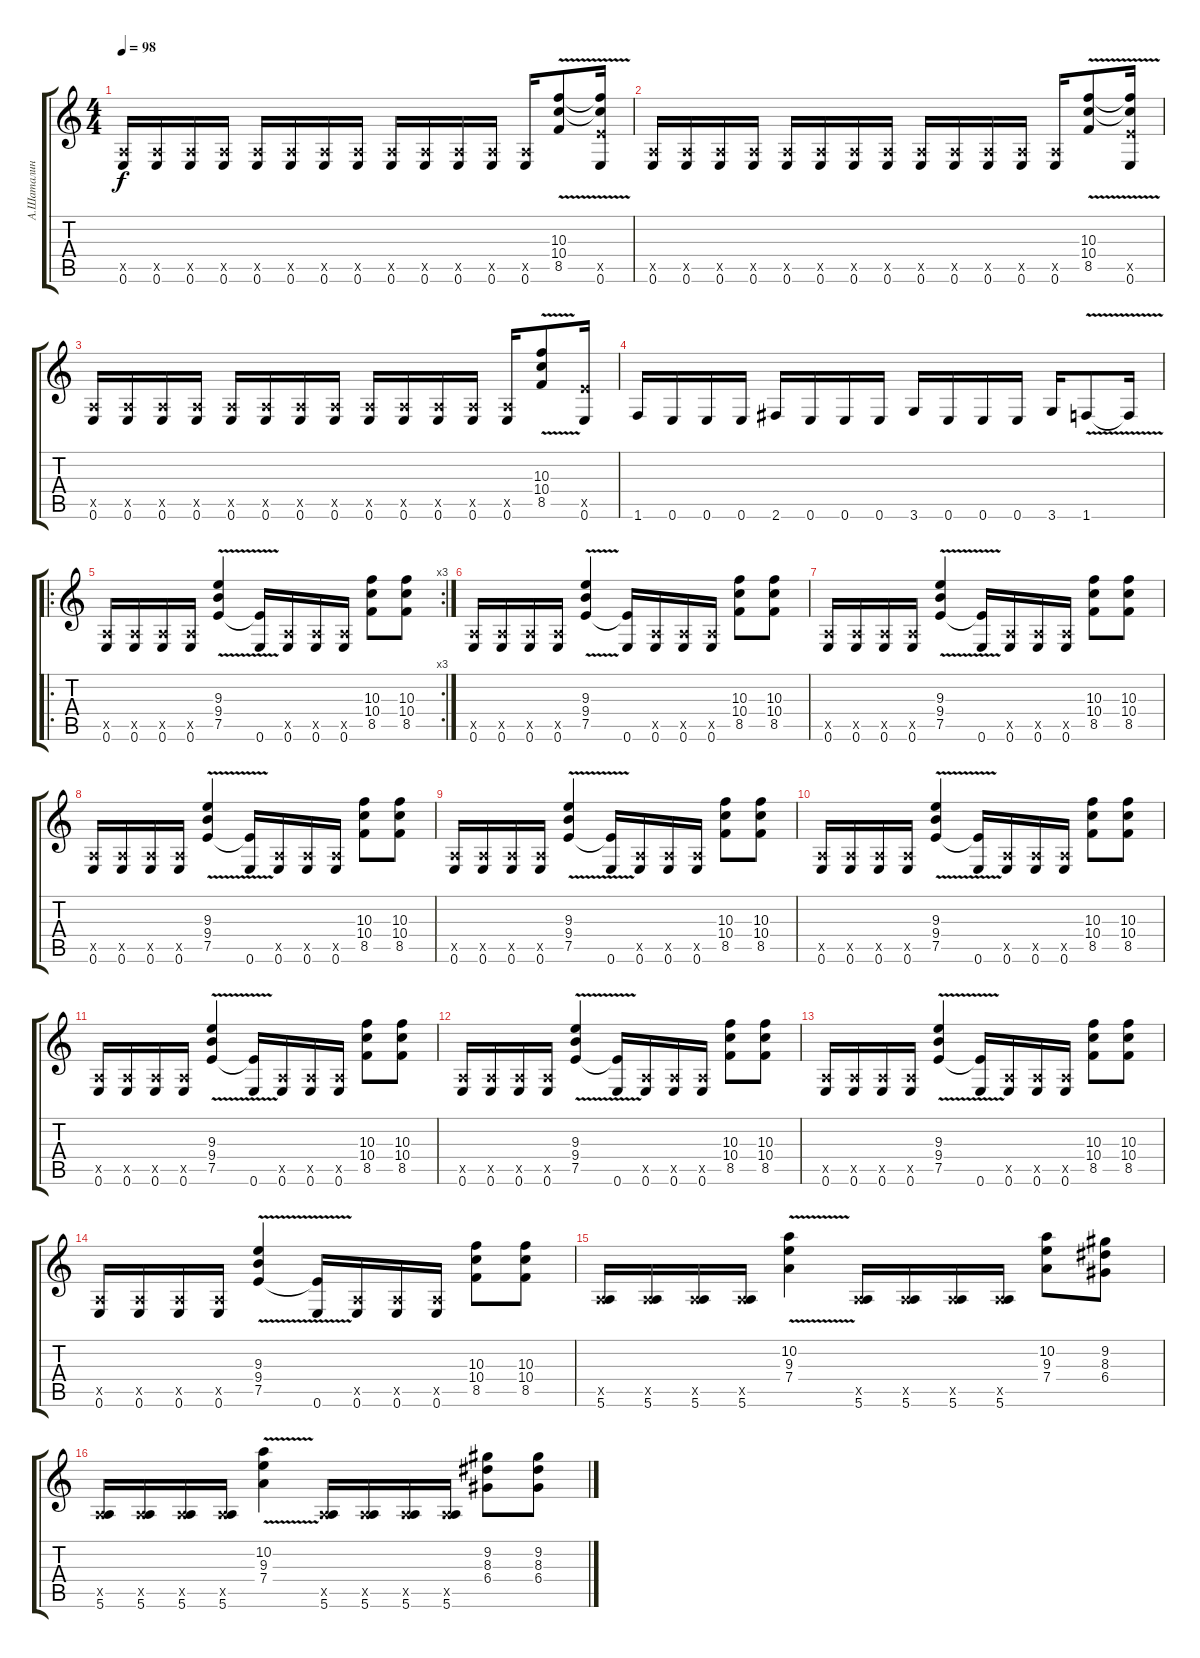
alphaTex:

\track ("А.Шаталин" "А.Шаталин") {instrument distortionguitar}
\staff {score tabs}
\tuning (E4 B3 G3 D3 A2 E2) {hide}
\ts (4 4)
\tempo 98
\clef g2
\ks c
(0.5{x} 0.6).16{dy f instrument distortionguitar} (0.5{x} 0.6).16 (0.5{x} 0.6).16 (0.5{x} 0.6).16 (0.5{x} 0.6).16 (0.5{x} 0.6).16 (0.5{x} 0.6).16 (0.5{x} 0.6).16 (0.5{x} 0.6).16 (0.5{x} 0.6).16 (0.5{x} 0.6).16 (0.5{x} 0.6).16 (0.5{x} 0.6).16 (10.3{v} 10.4{v} 8.5{v}).8 (10.3{t} 10.4{t} 7.5{x} 0.6).16 |
(0.5{x} 0.6).16 (0.5{x} 0.6).16 (0.5{x} 0.6).16 (0.5{x} 0.6).16 (0.5{x} 0.6).16 (0.5{x} 0.6).16 (0.5{x} 0.6).16 (0.5{x} 0.6).16 (0.5{x} 0.6).16 (0.5{x} 0.6).16 (0.5{x} 0.6).16 (0.5{x} 0.6).16 (0.5{x} 0.6).16 (10.3{v} 10.4{v} 8.5{v}).8 (10.3{t} 10.4{t} 7.5{x} 0.6).16 |
(0.5{x} 0.6).16 (0.5{x} 0.6).16 (0.5{x} 0.6).16 (0.5{x} 0.6).16 (0.5{x} 0.6).16 (0.5{x} 0.6).16 (0.5{x} 0.6).16 (0.5{x} 0.6).16 (0.5{x} 0.6).16 (0.5{x} 0.6).16 (0.5{x} 0.6).16 (0.5{x} 0.6).16 (0.5{x} 0.6).16 (10.3{v} 10.4{v} 8.5{v}).8 (7.5{x} 0.6).16 |
1.6.16 0.6.16 0.6.16 0.6.16 2.6.16 0.6.16 0.6.16 0.6.16 3.6.16 0.6.16 0.6.16 0.6.16 3.6.16 1.6{v}.8 1.6{t}.16 |
\ro
\rc 3
(0.5{x} 0.6).16 (0.5{x} 0.6).16 (0.5{x} 0.6).16 (0.5{x} 0.6).16 (9.3 9.4 7.5{v}).4 (7.5{t} 0.6).16 (0.5{x} 0.6).16 (0.5{x} 0.6).16 (0.5{x} 0.6).16 (10.3 10.4 8.5).8 (10.3 10.4 8.5).8 |
(0.5{x} 0.6).16 (0.5{x} 0.6).16 (0.5{x} 0.6).16 (0.5{x} 0.6).16 (9.3 9.4{v} 7.5).4 (7.5{t} 0.6).16 (0.5{x} 0.6).16 (0.5{x} 0.6).16 (0.5{x} 0.6).16 (10.3 10.4 8.5).8 (10.3 10.4 8.5).8 |
(0.5{x} 0.6).16 (0.5{x} 0.6).16 (0.5{x} 0.6).16 (0.5{x} 0.6).16 (9.3 9.4 7.5{v}).4 (7.5{t} 0.6).16 (0.5{x} 0.6).16 (0.5{x} 0.6).16 (0.5{x} 0.6).16 (10.3 10.4 8.5).8 (10.3 10.4 8.5).8 |
(0.5{x} 0.6).16 (0.5{x} 0.6).16 (0.5{x} 0.6).16 (0.5{x} 0.6).16 (9.3 9.4 7.5{v}).4 (7.5{t} 0.6).16 (0.5{x} 0.6).16 (0.5{x} 0.6).16 (0.5{x} 0.6).16 (10.3 10.4 8.5).8 (10.3 10.4 8.5).8 |
(0.5{x} 0.6).16 (0.5{x} 0.6).16 (0.5{x} 0.6).16 (0.5{x} 0.6).16 (9.3 9.4 7.5{v}).4 (7.5{t} 0.6).16 (0.5{x} 0.6).16 (0.5{x} 0.6).16 (0.5{x} 0.6).16 (10.3 10.4 8.5).8 (10.3 10.4 8.5).8 |
(0.5{x} 0.6).16 (0.5{x} 0.6).16 (0.5{x} 0.6).16 (0.5{x} 0.6).16 (9.3 9.4 7.5{v}).4 (7.5{t} 0.6).16 (0.5{x} 0.6).16 (0.5{x} 0.6).16 (0.5{x} 0.6).16 (10.3 10.4 8.5).8 (10.3 10.4 8.5).8 |
(0.5{x} 0.6).16 (0.5{x} 0.6).16 (0.5{x} 0.6).16 (0.5{x} 0.6).16 (9.3 9.4 7.5{v}).4 (7.5{t} 0.6).16 (0.5{x} 0.6).16 (0.5{x} 0.6).16 (0.5{x} 0.6).16 (10.3 10.4 8.5).8 (10.3 10.4 8.5).8 |
(0.5{x} 0.6).16 (0.5{x} 0.6).16 (0.5{x} 0.6).16 (0.5{x} 0.6).16 (9.3 9.4 7.5{v}).4 (7.5{t} 0.6).16 (0.5{x} 0.6).16 (0.5{x} 0.6).16 (0.5{x} 0.6).16 (10.3 10.4 8.5).8 (10.3 10.4 8.5).8 |
(0.5{x} 0.6).16 (0.5{x} 0.6).16 (0.5{x} 0.6).16 (0.5{x} 0.6).16 (9.3 9.4 7.5{v}).4 (7.5{t} 0.6).16 (0.5{x} 0.6).16 (0.5{x} 0.6).16 (0.5{x} 0.6).16 (10.3 10.4 8.5).8 (10.3 10.4 8.5).8 |
(0.5{x} 0.6).16 (0.5{x} 0.6).16 (0.5{x} 0.6).16 (0.5{x} 0.6).16 (9.3 9.4 7.5{v}).4 (7.5{t} 0.6).16 (0.5{x} 0.6).16 (0.5{x} 0.6).16 (0.5{x} 0.6).16 (10.3 10.4 8.5).8 (10.3 10.4 8.5).8 |
(0.5{x} 5.6).16 (0.5{x} 5.6).16 (0.5{x} 5.6).16 (0.5{x} 5.6).16 (10.2 9.3 7.4{v}).4 (0.5{x} 5.6).16 (0.5{x} 5.6).16 (0.5{x} 5.6).16 (0.5{x} 5.6).16 (10.2 9.3 7.4).8 (9.2 8.3 6.4).8 |
(0.5{x} 5.6).16 (0.5{x} 5.6).16 (0.5{x} 5.6).16 (0.5{x} 5.6).16 (10.2 9.3 7.4{v}).4 (0.5{x} 5.6).16 (0.5{x} 5.6).16 (0.5{x} 5.6).16 (0.5{x} 5.6).16 (9.2 8.3 6.4).8 (9.2 8.3 6.4).8
